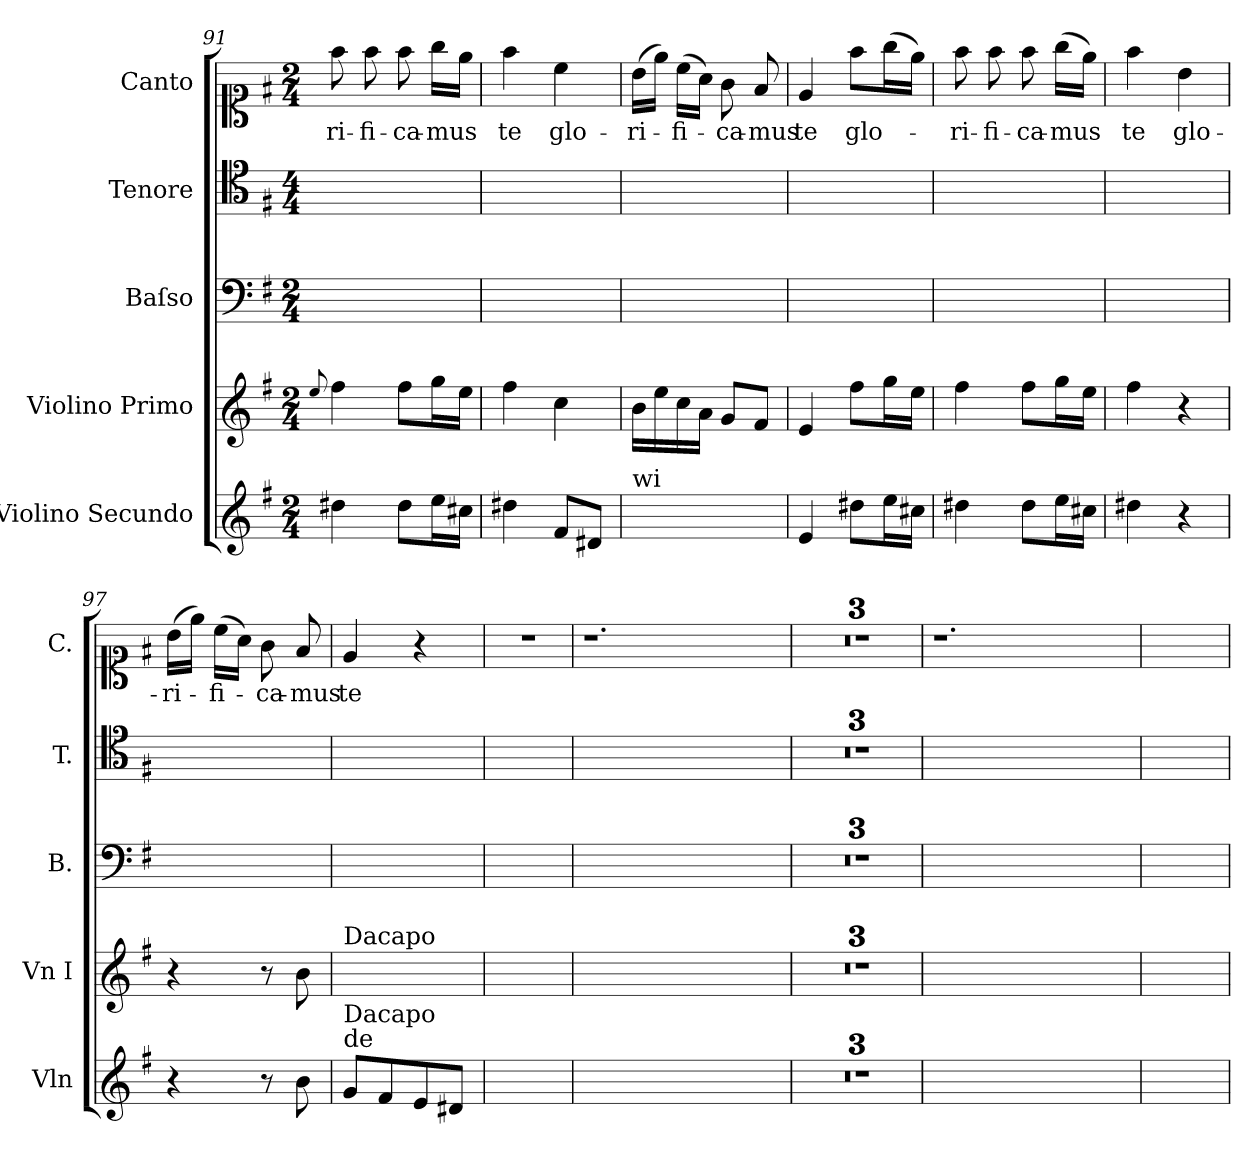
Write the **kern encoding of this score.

**kern	**kern	**kern	**kern	**kern	**text
*part5	*part4	*part3	*part2	*part1	*part1
*staff5	*staff4	*staff3	*staff2	*staff1	*staff1
*I"Violino Secundo	*I"Violino Primo	*I"Baſso	*I"Tenore	*I"Canto	*
*I'Vln	*I'Vn I	*I'B.	*I'T.	*I'C.	*
*clefG2	*clefG2	*clefF4	*clefC4	*clefC1	*
*k[f#]	*k[f#]	*k[f#]	*k[f#]	*k[f#]	*
*G:	*G:	*G:	*G:	*G:	*
*M2/4	*M2/4	*M2/4	*M4/4	*M2/4	*
=91	=91	=91	=91	=91	=91
.	8qqee/	.	.	.	.
4dd#X\	4ff#\	2ryy	2ryy	8ff#\	-ri-
.	.	.	.	8ff#\	-fi-
8dd#\L	8ff#\L	.	.	8ff#\	-ca-
16ee\L	16gg\L	.	.	16gg\LL	-mus
16cc#X\JJ	16ee\JJ	.	.	16ee\JJ	.
=92	=92	=92	=92	=92	=92
4dd#X\	4ff#\	2ryy	2ryy	4ff#\	te
8f#/L	4cc\	.	.	4cc\	glo-
8d#X/J	.	.	.	.	.
=93	=93	=93	=93	=93	=93
!LO:TX:a:t=wi	!	!	!	!	!
2ryy	16b\LL	2ryy	2ryy	(16b\LL	-ri-
.	16ee\	.	.	16ee\JJ)	.
.	16cc\	.	.	(16cc\LL	-fi-
.	16a\JJ	.	.	16a\JJ)	.
.	8g/L	.	.	8g\	-ca-
.	8f#/J	.	.	8f#/	-mus
=94	=94	=94	=94	=94	=94
4e/	4e/	2ryy	2ryy	4e/	te
8dd#X\L	8ff#\L	.	.	8ff#\L	glo-
16ee\L	16gg\L	.	.	(16gg\L	.
16cc#X\JJ	16ee\JJ	.	.	16ee\JJ)	.
=95	=95	=95	=95	=95	=95
4dd#X\	4ff#\	2ryy	2ryy	8ff#\	-ri-
.	.	.	.	8ff#\	-fi-
8dd#\L	8ff#\L	.	.	8ff#\	-ca-
16ee\L	16gg\L	.	.	(16gg\LL	-mus
16cc#X\JJ	16ee\JJ	.	.	16ee\JJ)	.
=96	=96	=96	=96	=96	=96
4dd#X\	4ff#\	2ryy	2ryy	4ff#\	te
4r	4r	.	.	4b\	glo-
=97	=97	=97	=97	=97	=97
4r	4r	2ryy	2ryy	(16b\LL	-ri-
.	.	.	.	16ee\JJ)	.
.	.	.	.	(16cc\LL	-fi-
.	.	.	.	16a\JJ)	.
8r	8r	.	.	8g\	-ca-
8b\	8b\	.	.	8f#/	-mus
=98	=98	=98	=98	=98	=98
!	!LO:TX:a:t=Dacapo	!	!	!	!
!LO:TX:a:t=de	!	!	!	!	!
!LO:TX:a:t=Dacapo	!	!	!	!	!
8g/L	2ryy	2ryy	2ryy	4e/	te
8f#/	.	.	.	.	.
8e/	.	.	.	4r	.
8d#X/J	.	.	.	.	.
=99	=99	=99	=99	=99	=99
2ryy	2ryy	2ryy	2ryy	2r	.
=100	=100	=100	=100	=100	=100
2ryy	2ryy	2ryy	2ryy	1.r	.
1ryy	1ryy	1ryy	1ryy	.	.
=101	=101	=101	=101	=101	=101
2ryy	2ryy	2ryy	2ryy	2ryy	.
=102	=102	=102	=102	=102	=102
2ryy	2ryy	2ryy	2ryy	2ryy	.
=103	=103	=103	=103	=103	=103
2ryy	2ryy	2ryy	2ryy	2r	.
=104	=104	=104	=104	=104	=104
2ryy	2ryy	2ryy	2ryy	1.r	.
1ryy	1ryy	1ryy	1ryy	.	.
=105	=105	=105	=105	=105	=105
2ryy	2ryy	2ryy	2ryy	2ryy	.
=	=	=	=	=	=
*-	*-	*-	*-	*-	*-
